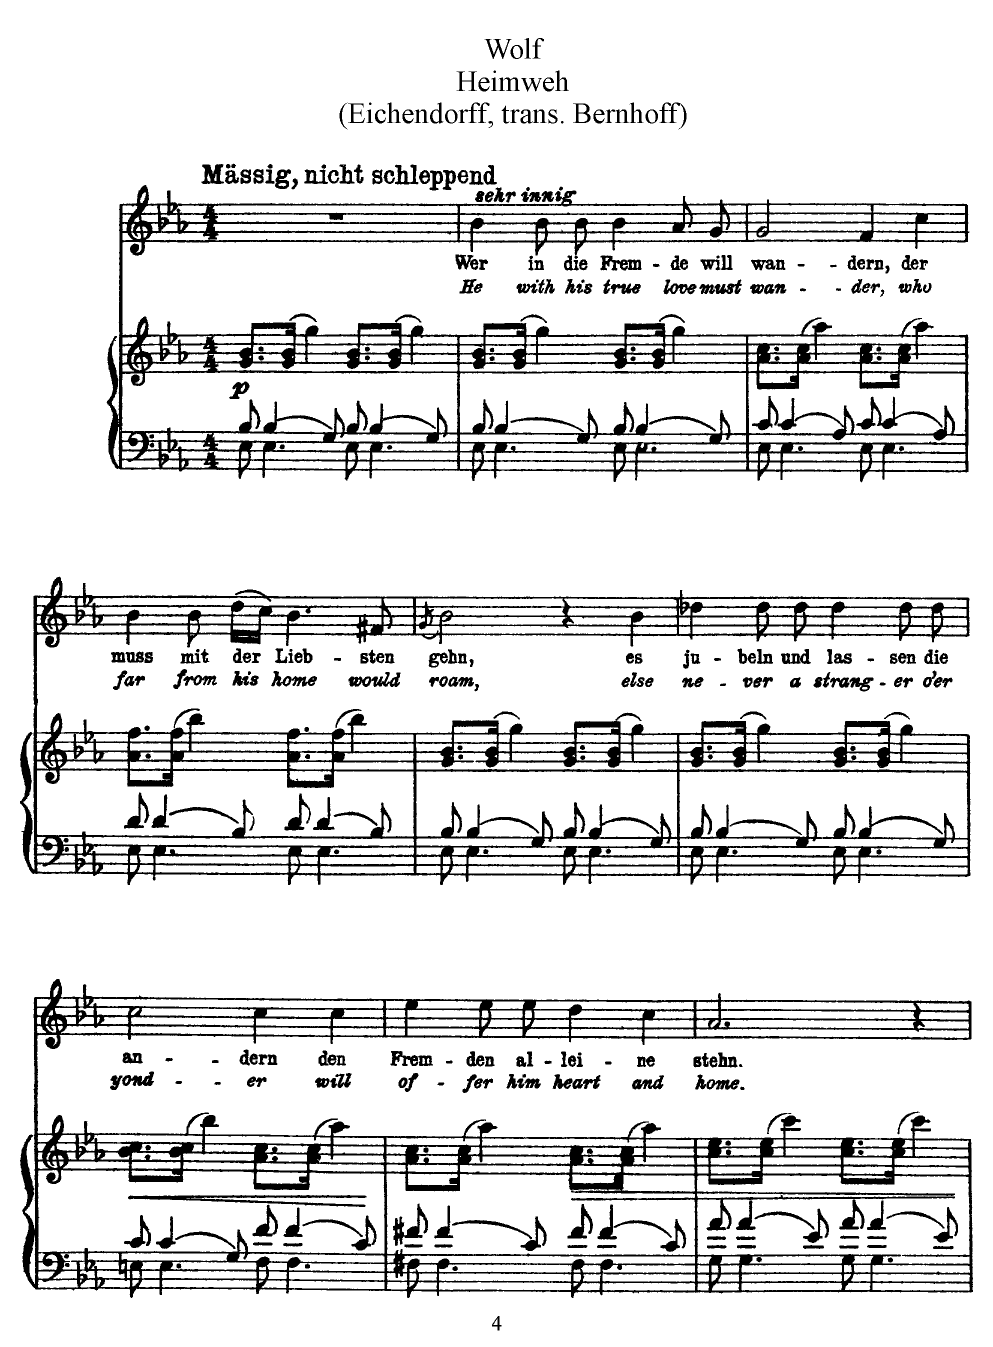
**kern	**kern	**dynam	**kern	**text	**text
*part2	*part2	*part2	*part1	*part1	*part1
*staff3	*staff2	*staff2/3	*staff1	*staff1	*staff1
*I"Piano	*	*	*I"Voice	*	*
*I'Pno	*	*	*	*	*
*clefF4	*clefG2	*	*clefG2	*	*
*k[b-e-a-]	*k[b-e-a-]	*	*k[b-e-a-]	*	*
*M4/4	*M4/4	*	*M4/4	*	*
=1	=1	=1	=1	=1	=1
*^	*	*	*	*	*
!	!	!	!	!LO:TX:a:B:t=Mässig, nicht schleppend	!	!
!	!	!	!LO:DY:b	!	!	!
8B-/	8E-\	8.g/ 8.b-/L	p	1r	.	.
4B-/	4.E-\	.	.	.	.	.
.	.	(16g/ 16b-/Jk	.	.	.	.
.	.	4gg\)	.	.	.	.
8G/	.	.	.	.	.	.
8B-/	8E-\	8.g/ 8.b-/L	.	.	.	.
4B-/	4.E-\	.	.	.	.	.
.	.	(16g/ 16b-/Jk	.	.	.	.
.	.	4gg\)	.	.	.	.
8G/	.	.	.	.	.	.
=2	=2	=2	=2	=2	=2	=2
!	!	!	!	!LO:TX:i:t=sehr innig	!	!
8B-/	8E-\	8.g/ 8.b-/L	.	4b-\	Wer	He
4B-/	4.E-\	.	.	.	.	.
.	.	(16g/ 16b-/Jk	.	.	.	.
.	.	4gg\)	.	8b-\	in	with
8G/	.	.	.	8b-\	die	his
8B-/	8E-\	8.g/ 8.b-/L	.	4b-\	Frem-	true
4B-/	4.E-\	.	.	.	.	.
.	.	(16g/ 16b-/Jk	.	.	.	.
.	.	4gg\)	.	8a-/	-de	love
8G/	.	.	.	8g/	will	must
=3	=3	=3	=3	=3	=3	=3
8c/	8E-\	8.a-\ 8.cc\L	.	2g/	wan-	wan-
4c/	4.E-\	.	.	.	.	.
.	.	(16a-\ 16cc\Jk	.	.	.	.
.	.	4aa-\)	.	.	.	.
8A-/	.	.	.	.	.	.
8c/	8E-\	8.a-\ 8.cc\L	.	4f/	-dern,	-der,
4c/	4.E-\	.	.	.	.	.
.	.	(16a-\ 16cc\Jk	.	.	.	.
.	.	4aa-\)	.	4cc\	der	who
8A-/	.	.	.	.	.	.
=4	=4	=4	=4	=4	=4	=4
8d/	8E-\	8.a-\ 8.ff\L	.	4b-\	muss	far
4d/	4.E-\	.	.	.	.	.
.	.	(16a-\ 16ff\Jk	.	.	.	.
.	.	4bb-\)	.	8b-\	mit	from
8B-/	.	.	.	(16dd\LL	der	his
.	.	.	.	16cc\JJ)	.	.
8d/	8E-\	8.a-\ 8.ff\L	.	4.b-\	Lieb-	home
4d/	4.E-\	.	.	.	.	.
.	.	(16a-\ 16ff\Jk	.	.	.	.
.	.	4bb-\)	.	.	.	.
8B-/	.	.	.	8f#X/	-sten	would
=5	=5	=5	=5	=5	=5	=5
.	.	.	.	(8qg/	.	.
8B-/	8E-\	8.g/ 8.b-/L	.	2b-\)	gehn,	roam,
4B-/	4.E-\	.	.	.	.	.
.	.	(16g/ 16b-/Jk	.	.	.	.
.	.	4gg\)	.	.	.	.
8G/	.	.	.	.	.	.
8B-/	8E-\	8.g/ 8.b-/L	.	4r	.	.
4B-/	4.E-\	.	.	.	.	.
.	.	(16g/ 16b-/Jk	.	.	.	.
.	.	4gg\)	.	4b-\	es	else
8G/	.	.	.	.	.	.
=6	=6	=6	=6	=6	=6	=6
8B-/	8E-\	8.g/ 8.b-/L	.	4dd-X\	ju-	ne-
4B-/	4.E-\	.	.	.	.	.
.	.	(16g/ 16b-/Jk	.	.	.	.
.	.	4gg\)	.	8dd-\	-beln	-ver
8G/	.	.	.	8dd-\	und	a
8B-/	8E-\	8.g/ 8.b-/L	.	4dd-\	las-	strang-
4B-/	4.E-\	.	.	.	.	.
.	.	(16g/ 16b-/Jk	.	.	.	.
.	.	4gg\)	.	8dd-\	-sen	-er
8G/	.	.	.	8dd-\	die	o'er
=7	=7	=7	=7	=7	=7	=7
!	!	!	!LO:HP:b	!	!	!
8c/	8En\	8.b-\ 8.cc\L	<	2cc\	an-	yond-
4c/	4.E\	.	.	.	.	.
.	.	(16b-\ 16cc\Jk	.	.	.	.
.	.	4bb-\)	.	.	.	.
8G/	.	.	.	.	.	.
8f/	8F\	8.a-\ 8.cc\L	.	4cc\	-dern	-er
4f/	4.F\	.	.	.	.	.
.	.	(16a-\ 16cc\Jk	.	.	.	.
.	.	4aa-\)	.	4cc\	den	will
8c/	.	.	.	.	.	.
*v	*v	*	*	*	*	*
.	.	[	.	.	.
=8	=8	=8	=8	=8	=8
*^	*	*	*	*	*
8f#X/	8F#X\	8.a-\ 8.cc\L	.	4ee-\	Frem-	of-
4f#/	4.F#\	.	.	.	.	.
.	.	(16a-\ 16cc\Jk	.	.	.	.
.	.	4aa-\)	.	8ee-\	-den	-fer
8c/	.	.	.	8ee-\	al-	him
8f#/	8F#\	8.a-\ 8.cc\L	.	4dd\	-lei-	heart
4f#/	4.F#\	.	.	.	.	.
.	.	(16a-\ 16cc\Jk	.	.	.	.
.	.	4aa-\)	.	4cc\	-ne	and
8c/	.	.	.	.	.	.
=9	=9	=9	=9	=9	=9	=9
8a-/	8G\	8.cc\ 8.ee-\L	.	2.a-/	stehn.	home.
4a-/	4.G\	.	.	.	.	.
.	.	(16cc\ 16ee-\Jk	.	.	.	.
.	.	4ccc\)	.	.	.	.
8e-/	.	.	.	.	.	.
8a-/	8G\	8.cc\ 8.ee-\L	.	.	.	.
4a-/	4.G\	.	.	.	.	.
.	.	(16cc\ 16ee-\Jk	.	.	.	.
.	.	4ccc\)	.	4r	.	.
8e-/	.	.	.	.	.	.
*v	*v	*	*	*	*	*
=	=	=	=	=	=
*-	*-	*-	*-	*-	*-
